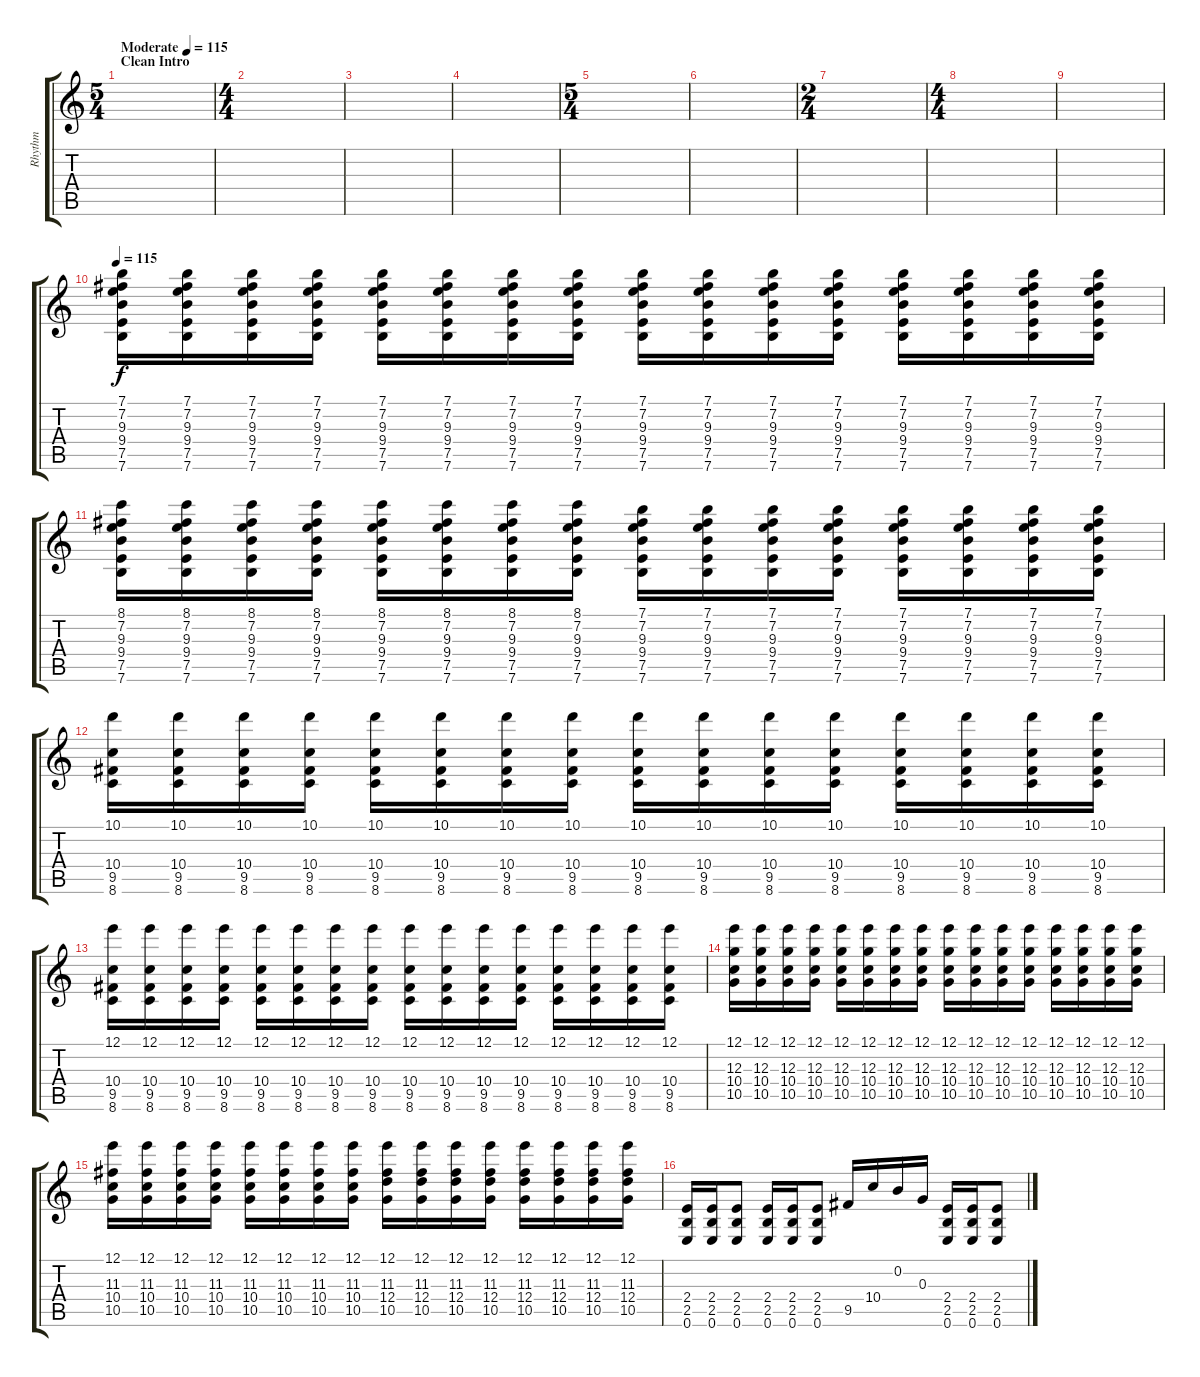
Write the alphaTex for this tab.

\track ("Rhythm" "Rhythm") {instrument distortionguitar}
\staff {score tabs}
\tuning (E4 B3 G3 D3 A2 E2) {hide}
\ts (5 4)
\section ("" "Clean Intro")
\tempo (115 "Moderate")
\tempo 70
\tempo (115 "Moderate")
\clef g2
\ks c
|
\ts (4 4)
|
|
|
\ts (5 4)
|
|
\ts (2 4)
|
\ts (4 4)
|
|
\tempo 115
(7.1 7.2 9.3 9.4 7.5 7.6).16{instrument distortionguitar} (7.1 7.2 9.3 9.4 7.5 7.6).16 (7.1 7.2 9.3 9.4 7.5 7.6).16 (7.1 7.2 9.3 9.4 7.5 7.6).16 (7.1 7.2 9.3 9.4 7.5 7.6).16 (7.1 7.2 9.3 9.4 7.5 7.6).16 (7.1 7.2 9.3 9.4 7.5 7.6).16 (7.1 7.2 9.3 9.4 7.5 7.6).16 (7.1 7.2 9.3 9.4 7.5 7.6).16 (7.1 7.2 9.3 9.4 7.5 7.6).16 (7.1 7.2 9.3 9.4 7.5 7.6).16 (7.1 7.2 9.3 9.4 7.5 7.6).16 (7.1 7.2 9.3 9.4 7.5 7.6).16 (7.1 7.2 9.3 9.4 7.5 7.6).16 (7.1 7.2 9.3 9.4 7.5 7.6).16 (7.1 7.2 9.3 9.4 7.5 7.6).16 |
(8.1 7.2 9.3 9.4 7.5 7.6).16 (8.1 7.2 9.3 9.4 7.5 7.6).16 (8.1 7.2 9.3 9.4 7.5 7.6).16 (8.1 7.2 9.3 9.4 7.5 7.6).16 (8.1 7.2 9.3 9.4 7.5 7.6).16 (8.1 7.2 9.3 9.4 7.5 7.6).16 (8.1 7.2 9.3 9.4 7.5 7.6).16 (8.1 7.2 9.3 9.4 7.5 7.6).16 (7.1 7.2 9.3 9.4 7.5 7.6).16 (7.1 7.2 9.3 9.4 7.5 7.6).16 (7.1 7.2 9.3 9.4 7.5 7.6).16 (7.1 7.2 9.3 9.4 7.5 7.6).16 (7.1 7.2 9.3 9.4 7.5 7.6).16 (7.1 7.2 9.3 9.4 7.5 7.6).16 (7.1 7.2 9.3 9.4 7.5 7.6).16 (7.1 7.2 9.3 9.4 7.5 7.6).16 |
(10.1 10.4 9.5 8.6).16 (10.1 10.4 9.5 8.6).16 (10.1 10.4 9.5 8.6).16 (10.1 10.4 9.5 8.6).16 (10.1 10.4 9.5 8.6).16 (10.1 10.4 9.5 8.6).16 (10.1 10.4 9.5 8.6).16 (10.1 10.4 9.5 8.6).16 (10.1 10.4 9.5 8.6).16 (10.1 10.4 9.5 8.6).16 (10.1 10.4 9.5 8.6).16 (10.1 10.4 9.5 8.6).16 (10.1 10.4 9.5 8.6).16 (10.1 10.4 9.5 8.6).16 (10.1 10.4 9.5 8.6).16 (10.1 10.4 9.5 8.6).16 |
(12.1 10.4 9.5 8.6).16 (12.1 10.4 9.5 8.6).16 (12.1 10.4 9.5 8.6).16 (12.1 10.4 9.5 8.6).16 (12.1 10.4 9.5 8.6).16 (12.1 10.4 9.5 8.6).16 (12.1 10.4 9.5 8.6).16 (12.1 10.4 9.5 8.6).16 (12.1 10.4 9.5 8.6).16 (12.1 10.4 9.5 8.6).16 (12.1 10.4 9.5 8.6).16 (12.1 10.4 9.5 8.6).16 (12.1 10.4 9.5 8.6).16 (12.1 10.4 9.5 8.6).16 (12.1 10.4 9.5 8.6).16 (12.1 10.4 9.5 8.6).16 |
(12.1 12.3 10.4 10.5).16 (12.1 12.3 10.4 10.5).16 (12.1 12.3 10.4 10.5).16 (12.1 12.3 10.4 10.5).16 (12.1 12.3 10.4 10.5).16 (12.1 12.3 10.4 10.5).16 (12.1 12.3 10.4 10.5).16 (12.1 12.3 10.4 10.5).16 (12.1 12.3 10.4 10.5).16 (12.1 12.3 10.4 10.5).16 (12.1 12.3 10.4 10.5).16 (12.1 12.3 10.4 10.5).16 (12.1 12.3 10.4 10.5).16 (12.1 12.3 10.4 10.5).16 (12.1 12.3 10.4 10.5).16 (12.1 12.3 10.4 10.5).16 |
(12.1 11.3 10.4 10.5).16 (12.1 11.3 10.4 10.5).16 (12.1 11.3 10.4 10.5).16 (12.1 11.3 10.4 10.5).16 (12.1 11.3 10.4 10.5).16 (12.1 11.3 10.4 10.5).16 (12.1 11.3 10.4 10.5).16 (12.1 11.3 10.4 10.5).16 (12.1 11.3 12.4 10.5).16 (12.1 11.3 12.4 10.5).16 (12.1 11.3 12.4 10.5).16 (12.1 11.3 12.4 10.5).16 (12.1 11.3 12.4 10.5).16 (12.1 11.3 12.4 10.5).16 (12.1 11.3 12.4 10.5).16 (12.1 11.3 12.4 10.5).16 |
(2.4 2.5 0.6).16 (2.4 2.5 0.6).16 (2.4 2.5 0.6).8 (2.4 2.5 0.6).16 (2.4 2.5 0.6).16 (2.4 2.5 0.6).8 9.5.16 10.4.16 0.2.16 0.3.16 (2.4 2.5 0.6).16 (2.4 2.5 0.6).16 (2.4 2.5 0.6).8
